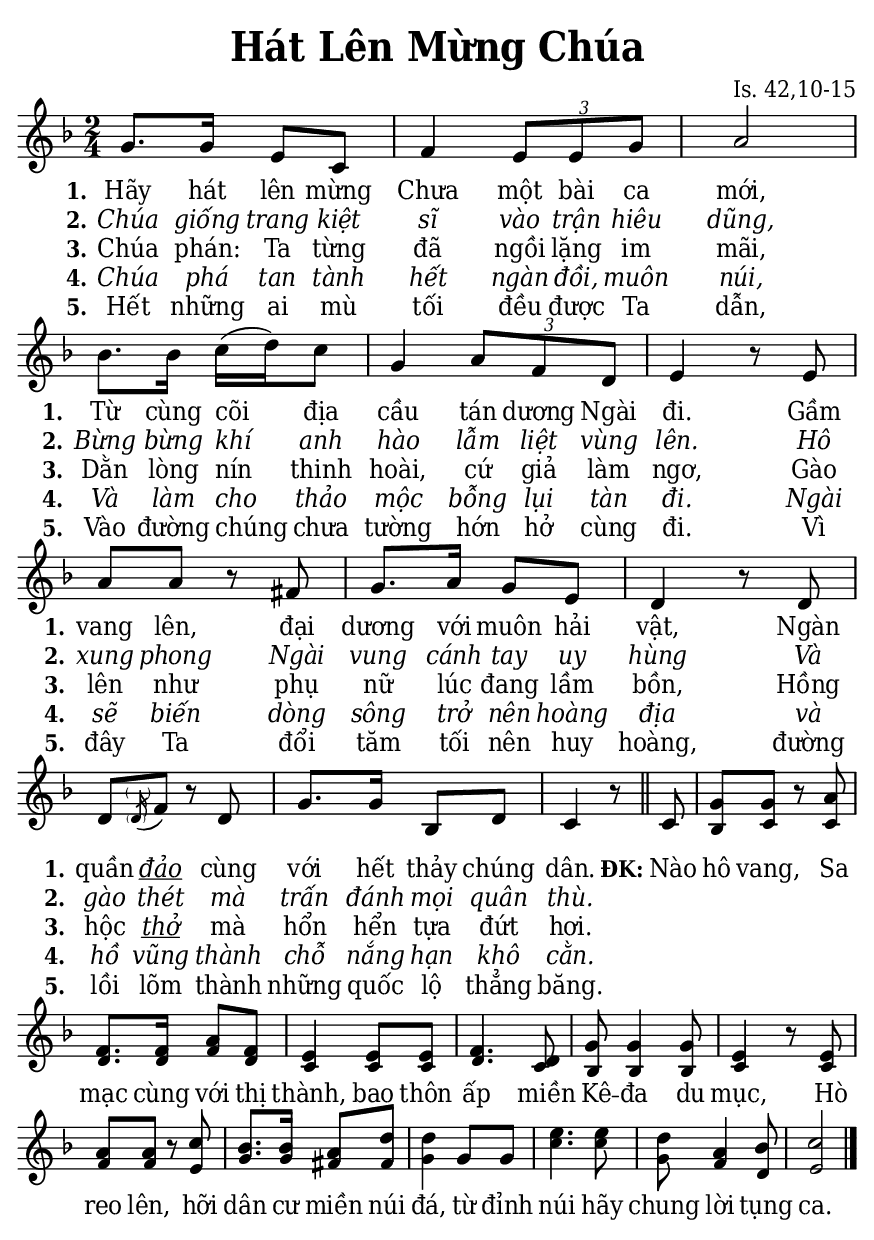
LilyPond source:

% Cài đặt chung\
\version "2.22.1"
\include "english.ly"

\header {
  title = \markup { \fontsize #1 "Hát Lên Mừng Chúa" }
  composer = "Is. 42,10-15"
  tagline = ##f
}

% Nhạc phiên khúc
nhacPhienKhucSop = \relative c'' {
  g8. g16 e8 c |
  f4 \tuplet 3/2 { e8 e g } |
  a2 |
  bf8. bf16 c (d) c8 |
  g4 \tuplet 3/2 { a8 f d } |
  e4 r8 e |
  a a r fs |
  g8. a16 g8 e |
  d4 r8 d |
  d \slashedGrace { \parenthesize d16 ( } f8) r d |
  g8. g16 bf,8 d |
  c4 r8 \bar "||"
  
  <> \tweak extra-offset #'(-6 . -2.5) _\markup { \bold "ĐK:" }
  c |
  g' g r a |
  f8. f16 a8 f |
  e4 e8 e |
  f4. d8 |
  g g4 g8 |
  e4 r8 e |
  a a r c |
  bf8. bf16 a8 d |
  d4 g,8 g |
  e'4. e8 |
  d a4 bf8 |
  c2 \bar "|."
}

nhacPhienKhucAlto = \relative c' {
  R2*11
  r4.
  c8 |
  bf c r c |
  d8. d16 f8 d |
  c4 c8 c |
  d4. c8 |
  bf bf4 bf8 |
  c4 r8 c |
  f f r e |
  g8. g16 fs8 fs |
  g4 g8 g |
  c4. c8 |
  g8 f4 d8 |
  e2
}

% Lời phiên khúc
loiPhienKhucSop = \lyrics {
  <<
    {
      \set stanza = "1."
      Hãy hát lên mừng Chưa một bài ca mới,
      Từ cùng cõi địa cầu tán dương Ngài đi.
      Gầm vang lên, đại dương với muôn hải vật,
      Ngàn quần \markup { \italic \underline "đảo" }
      cùng với hết thảy chúng dân.
    }
    \new Lyrics {
	    \set associatedVoice = "beSop"
	    \set stanza = "2."
      \override Lyrics.LyricText.font-shape = #'italic
	    Chúa giống trang kiệt sĩ vào trận hiêu dũng,
	    Bừng bừng khí anh hào lẫm liệt vùng lên.
	    Hô xung phong Ngài vung cánh tay uy hùng
	    Và gào thét mà trấn đánh mọi quân thù.
    }
    \new Lyrics {
	    \set associatedVoice = "beSop"
	    \set stanza = "3."
	    Chúa phán: Ta từng đã ngồi lặng im mãi,
	    Dằn lòng nín thinh hoài, cứ giả làm ngơ,
	    Gào lên như phụ nữ lúc đang lầm bồn,
	    Hồng hộc \markup { \italic \underline "thở" }
	    mà hổn hển tựa đứt hơi.
    }
    \new Lyrics {
	    \set associatedVoice = "beSop"
	    \set stanza = "4."
      \override Lyrics.LyricText.font-shape = #'italic
	    Chúa phá tan tành hết ngàn đồi, muôn núi,
	    Và làm cho thảo mộc bỗng lụi tàn đi.
	    Ngài sẽ biến dòng sông trở nên hoàng địa
	    và hồ vũng thành chỗ nắng hạn khô cằn.
    }
    \new Lyrics {
	    \set associatedVoice = "beSop"
	    \set stanza = "5."
	    Hết những ai mù tối đều được Ta dẫn,
	    Vào đường chúng chưa tường hớn hở cùng đi.
	    Vì đây Ta đổi tăm tối nên huy hoàng,
	    đường lồi lõm thành những quốc lộ thẳng băng.
    }
  >>
  %\set stanza = "  ĐK:"
  \set stanza = ""
  Nào hô vang, Sa mạc cùng với thị thành,
  bao thôn ấp miền Kê -- đa du mục,
  Hò reo lên, hỡi dân cư miền núi đá,
  từ đỉnh núi hãy chung lời tụng ca.
}

% Dàn trang
\paper {
  #(set-paper-size "a5")
  top-margin = 3\mm
  bottom-margin = 3\mm
  left-margin = 3\mm
  right-margin = 3\mm
  indent = #0
  #(define fonts
	 (make-pango-font-tree "Deja Vu Serif Condensed"
	 		       "Deja Vu Serif Condensed"
			       "Deja Vu Serif Condensed"
			       (/ 20 20)))
  print-page-number = ##f
  page-count = 1
}

TongNhip = {
  \key f \major \time 2/4
  \set Timing.beamExceptions = #'()
  \set Timing.baseMoment = #(ly:make-moment 1/4)
}

% mã nguồn cho những chức năng chưa hỗ trợ trong phiên bản lilypond hiện tại
% cung cấp bởi cộng đồng lilypond khi gửi email đến lilypond-user@gnu.org
% Đổi kích thước nốt cho bè phụ
notBePhu =
#(define-music-function (font-size music) (number? ly:music?)
   (for-some-music
     (lambda (m)
       (if (music-is-of-type? m 'rhythmic-event)
           (begin
             (set! (ly:music-property m 'tweaks)
                   (cons `(font-size . ,font-size)
                         (ly:music-property m 'tweaks)))
             #t)
           #f))
     music)
   music)

% in số phiên khúc trên mỗi dòng
#(define (add-grob-definition grob-name grob-entry)
    (set! all-grob-descriptions
          (cons ((@@ (lily) completize-grob-entry)
                 (cons grob-name grob-entry))
                all-grob-descriptions)))

#(add-grob-definition
   'StanzaNumberSpanner
   `((direction . ,LEFT)
     (font-series . bold)
     (padding . 1)
     (side-axis . ,X)
     (stencil . ,ly:text-interface::print)
     (X-offset . ,ly:side-position-interface::x-aligned-side)
     (Y-extent . ,grob::always-Y-extent-from-stencil)
     (meta . ((class . Spanner)
              (interfaces . (font-interface
                             side-position-interface
                             stanza-number-interface
                             text-interface))))))

\layout {
   \context {
     \Global
     \grobdescriptions #all-grob-descriptions
   }
   \context {
     \Score
     \remove Stanza_number_align_engraver
     \consists
       #(lambda (context)
          (let ((texts '())
                (syllables '()))
            (make-engraver
             (acknowledgers
              ((stanza-number-interface engraver grob source-engraver)
                 (set! texts (cons grob texts)))
              ((lyric-syllable-interface engraver grob source-engraver)
                 (set! syllables (cons grob syllables))))
             ((stop-translation-timestep engraver)
                (for-each
                 (lambda (text)
                   (for-each
                    (lambda (syllable)
                      (ly:pointer-group-interface::add-grob text
'side-support-elements syllable))
                    syllables))
                 texts)
                (set! syllables '())))))
   }
   \context {
     \Lyrics
     \remove Stanza_number_engraver
     \consists
       #(lambda (context)
          (let ((text #f)
                (last-stanza #f))
            (make-engraver
             ((process-music engraver)
                (let ((stanza (ly:context-property context 'stanza #f)))
                  (if (and stanza (not (equal? stanza last-stanza)))
                      (let ((column (ly:context-property context
'currentCommandColumn)))
                        (set! last-stanza stanza)
                        (if text
                            (ly:spanner-set-bound! text RIGHT column))

                        (set! text (ly:engraver-make-grob engraver
'StanzaNumberSpanner '()))
                        (ly:grob-set-property! text 'text stanza)
                        (ly:spanner-set-bound! text LEFT column)))))
             ((finalize engraver)
                (if text
                    (let ((column (ly:context-property context
'currentCommandColumn)))
                      (ly:spanner-set-bound! text RIGHT column)))))))
     \override StanzaNumberSpanner.horizon-padding = 10000
   }
}
% kết thúc mã nguồn

\score {
  \new ChoirStaff <<
    \new Staff \with {
        \consists "Merge_rests_engraver"
        printPartCombineTexts = ##f
      }
      <<
      \new Voice \TongNhip \partCombine 
        \nhacPhienKhucSop
        \notBePhu -1 { \nhacPhienKhucAlto }
      \new NullVoice = beSop \nhacPhienKhucSop
      \new Lyrics \lyricsto beSop \loiPhienKhucSop
      >>
  >>
  \layout {
    \override Lyrics.LyricSpace.minimum-distance = #0.5
    \override LyricHyphen.minimum-distance = #0.8
    \override Score.BarNumber.break-visibility = ##(#f #f #f)
    \override Score.SpacingSpanner.uniform-stretching = ##t
  } 
}
